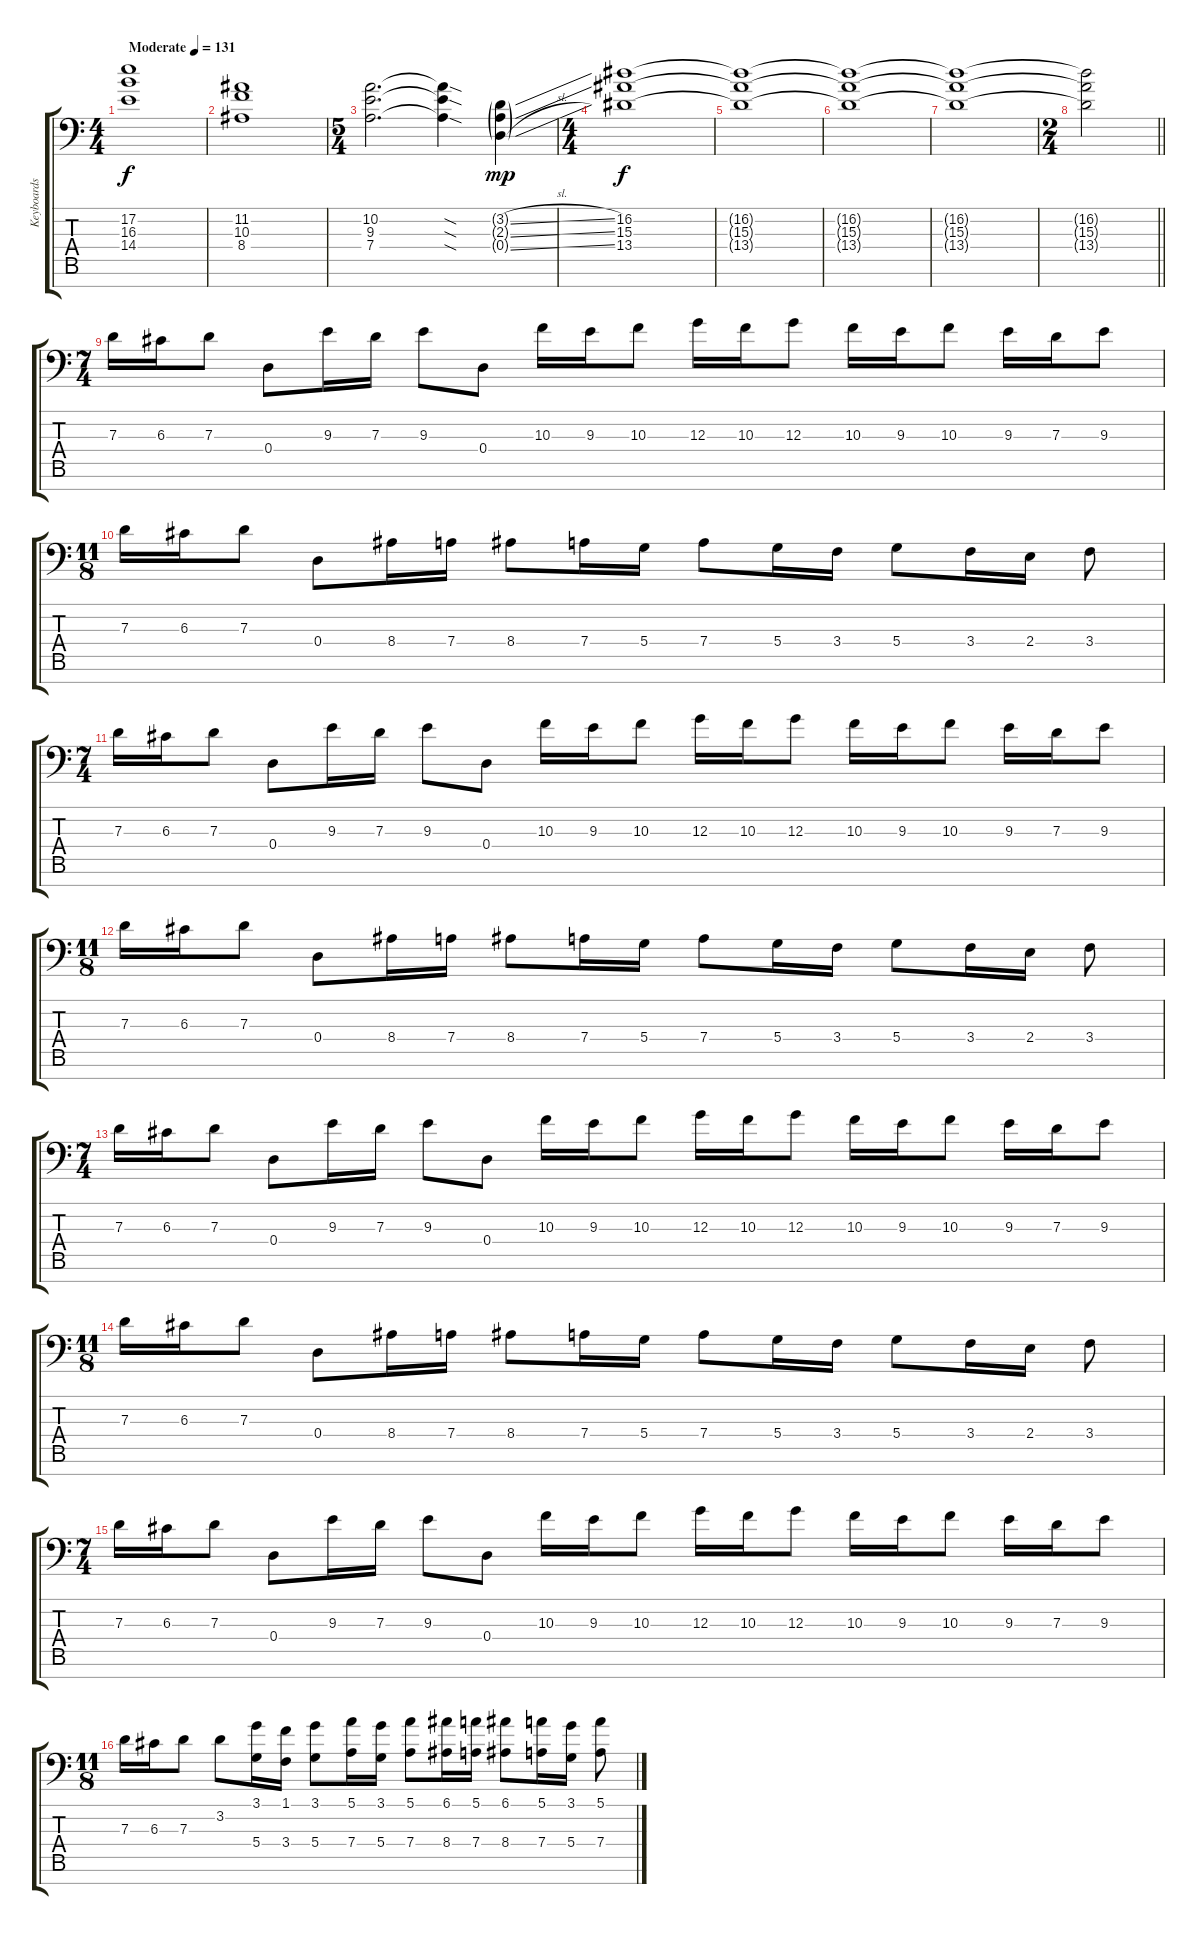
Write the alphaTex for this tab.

\track ("Keyboards 2" "Keyboards ") {instrument stringensemble1}
\staff {score tabs}
\tuning (E4 B3 G3 D3 A2 E2 A1) {hide}
\ts (4 4)
\tempo (131 "Moderate")
\clef f4
\ks c
(17.2 16.3 14.4).1{dy f instrument stringensemble1} |
(11.2 10.3 8.4).1 |
\ts (5 4)
(10.2 9.3 7.4).2{d} (10.2{sod t} 9.3{sod t} 7.4{sod t}).4 (3.2{sl g} 2.3{sl g} 0.4{sl g}).4{dy mp} |
\ts (4 4)
(16.2 15.3 13.4).1{dy f} |
(16.2{t} 15.3{t} 13.4{t}).1 |
(16.2{t} 15.3{t} 13.4{t}).1 |
(16.2{t} 15.3{t} 13.4{t}).1 |
\ts (2 4)
\barLineRight lightlight
(16.2{t} 15.3{t} 13.4{t}).2 |
\ts (7 4)
7.3.16 6.3.16 7.3.8 0.4.8 9.3.16 7.3.16 9.3.8 0.4.8 10.3.16 9.3.16 10.3.8 12.3.16 10.3.16 12.3.8 10.3.16 9.3.16 10.3.8 9.3.16 7.3.16 9.3.8 |
\ts (11 8)
7.3.16 6.3.16 7.3.8 0.4.8 8.4.16 7.4.16 8.4.8 7.4.16 5.4.16 7.4.8 5.4.16 3.4.16 5.4.8 3.4.16 2.4.16 3.4.8 |
\ts (7 4)
7.3.16 6.3.16 7.3.8 0.4.8 9.3.16 7.3.16 9.3.8 0.4.8 10.3.16 9.3.16 10.3.8 12.3.16 10.3.16 12.3.8 10.3.16 9.3.16 10.3.8 9.3.16 7.3.16 9.3.8 |
\ts (11 8)
7.3.16 6.3.16 7.3.8 0.4.8 8.4.16 7.4.16 8.4.8 7.4.16 5.4.16 7.4.8 5.4.16 3.4.16 5.4.8 3.4.16 2.4.16 3.4.8 |
\ts (7 4)
7.3.16 6.3.16 7.3.8 0.4.8 9.3.16 7.3.16 9.3.8 0.4.8 10.3.16 9.3.16 10.3.8 12.3.16 10.3.16 12.3.8 10.3.16 9.3.16 10.3.8 9.3.16 7.3.16 9.3.8 |
\ts (11 8)
7.3.16 6.3.16 7.3.8 0.4.8 8.4.16 7.4.16 8.4.8 7.4.16 5.4.16 7.4.8 5.4.16 3.4.16 5.4.8 3.4.16 2.4.16 3.4.8 |
\ts (7 4)
7.3.16 6.3.16 7.3.8 0.4.8 9.3.16 7.3.16 9.3.8 0.4.8 10.3.16 9.3.16 10.3.8 12.3.16 10.3.16 12.3.8 10.3.16 9.3.16 10.3.8 9.3.16 7.3.16 9.3.8 |
\ts (11 8)
7.3.16 6.3.16 7.3.8 3.2.8{instrument lead2sawtooth} (3.1 5.4).16 (1.1 3.4).16 (3.1 5.4).8 (5.1 7.4).16 (3.1 5.4).16 (5.1 7.4).8 (6.1 8.4).16 (5.1 7.4).16 (6.1 8.4).8 (5.1 7.4).16 (3.1 5.4).16 (5.1 7.4).8
